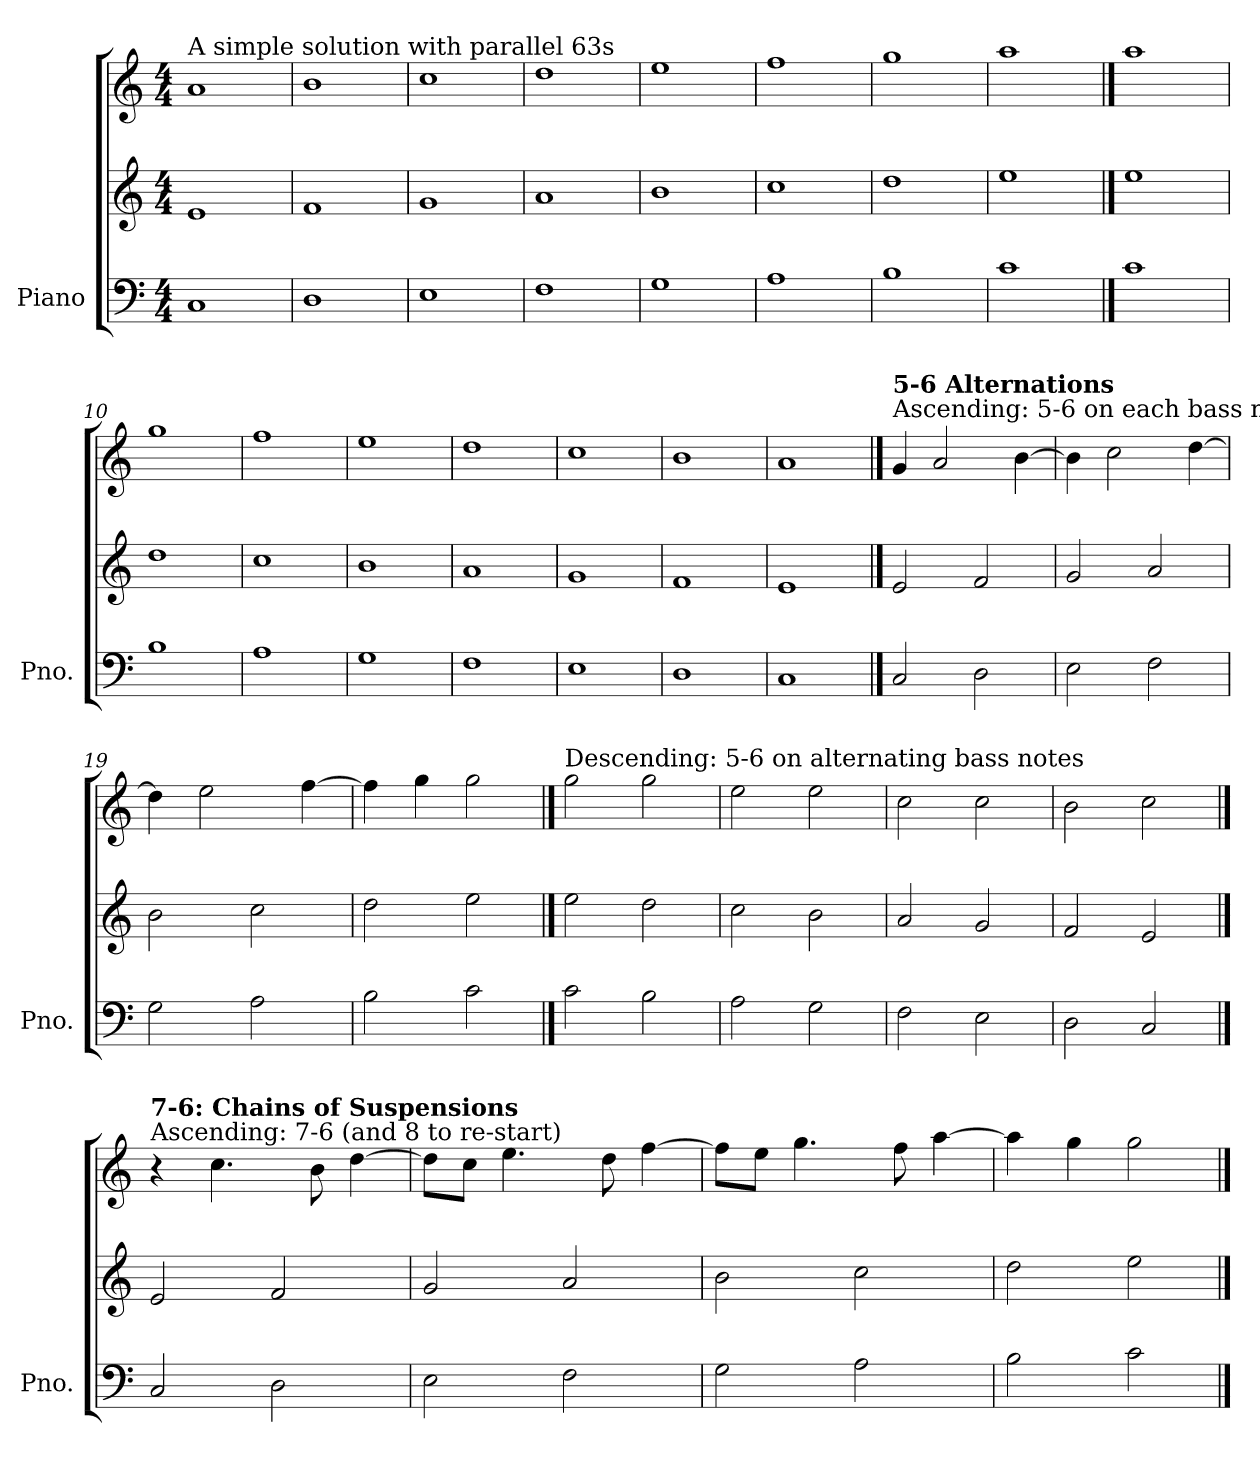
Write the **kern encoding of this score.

**kern	**kern	**kern
*part1	*part1	*part1
*staff3	*staff2	*staff1
*I"Piano	*	*
*I'Pno.	*	*
*clefF4	*clefG2	*clefG2
*k[]	*k[]	*k[]
*M4/4	*M4/4	*M4/4
=1	=1	=1
!	!	!LO:TX:a:t=A simple solution with parallel 63s
1C	1e	1a
=2	=2	=2
1D	1f	1b
=3	=3	=3
1E	1g	1cc
=4	=4	=4
1F	1a	1dd
=5	=5	=5
1G	1b	1ee
=6	=6	=6
1A	1cc	1ff
=7	=7	=7
1B	1dd	1gg
=8	=8	=8
1c	1ee	1aa
!!LO:LB:g=z
==9	==9	==9
1c	1ee	1aa
=10	=10	=10
1B	1dd	1gg
=11	=11	=11
1A	1cc	1ff
=12	=12	=12
1G	1b	1ee
=13	=13	=13
1F	1a	1dd
=14	=14	=14
1E	1g	1cc
=15	=15	=15
1D	1f	1b
=16	=16	=16
1C	1e	1a
!!LO:LB:g=z
==17	==17	==17
!	!	!LO:TX:a:t=Ascending&colon; 5-6 on each bass note
!	!	!LO:TX:a:B:t=5-6 Alternations
2C/	2e/	4g/
.	.	2a/
2D\	2f/	.
.	.	[4b\
=18	=18	=18
2E\	2g/	4b\]
.	.	2cc\
2F\	2a/	.
.	.	[4dd\
=19	=19	=19
2G\	2b\	4dd\]
.	.	2ee\
2A\	2cc\	.
.	.	[4ff\
=20	=20	=20
2B\	2dd\	4ff\]
.	.	4gg\
2c\	2ee\	2gg\
!!LO:LB:g=z
==21	==21	==21
!	!	!LO:TX:a:t=Descending&colon; 5-6 on alternating bass notes
2c\	2ee\	2gg\
2B\	2dd\	2gg\
=22	=22	=22
2A\	2cc\	2ee\
2G\	2b\	2ee\
=23	=23	=23
2F\	2a/	2cc\
2E\	2g/	2cc\
=24	=24	=24
2D\	2f/	2b\
2C/	2e/	2cc\
!!LO:PB:g=z
==25	==25	==25
!	!	!LO:TX:a:t=Ascending&colon; 7-6 (and 8 to re-start)
!	!	!LO:TX:a:B:t=7-6&colon; Chains of Suspensions
2C/	2e/	4r
.	.	4.cc\
2D\	2f/	.
.	.	8b\
.	.	[4dd\
=26	=26	=26
2E\	2g/	8dd\L]
.	.	8cc\J
.	.	4.ee\
2F\	2a/	.
.	.	8dd\
.	.	[4ff\
=27	=27	=27
2G\	2b\	8ff\L]
.	.	8ee\J
.	.	4.gg\
2A\	2cc\	.
.	.	8ff\
.	.	[4aa\
=28	=28	=28
2B\	2dd\	4aa\]
.	.	4gg\
2c\	2ee\	2gg\
==	==	==
*-	*-	*-
